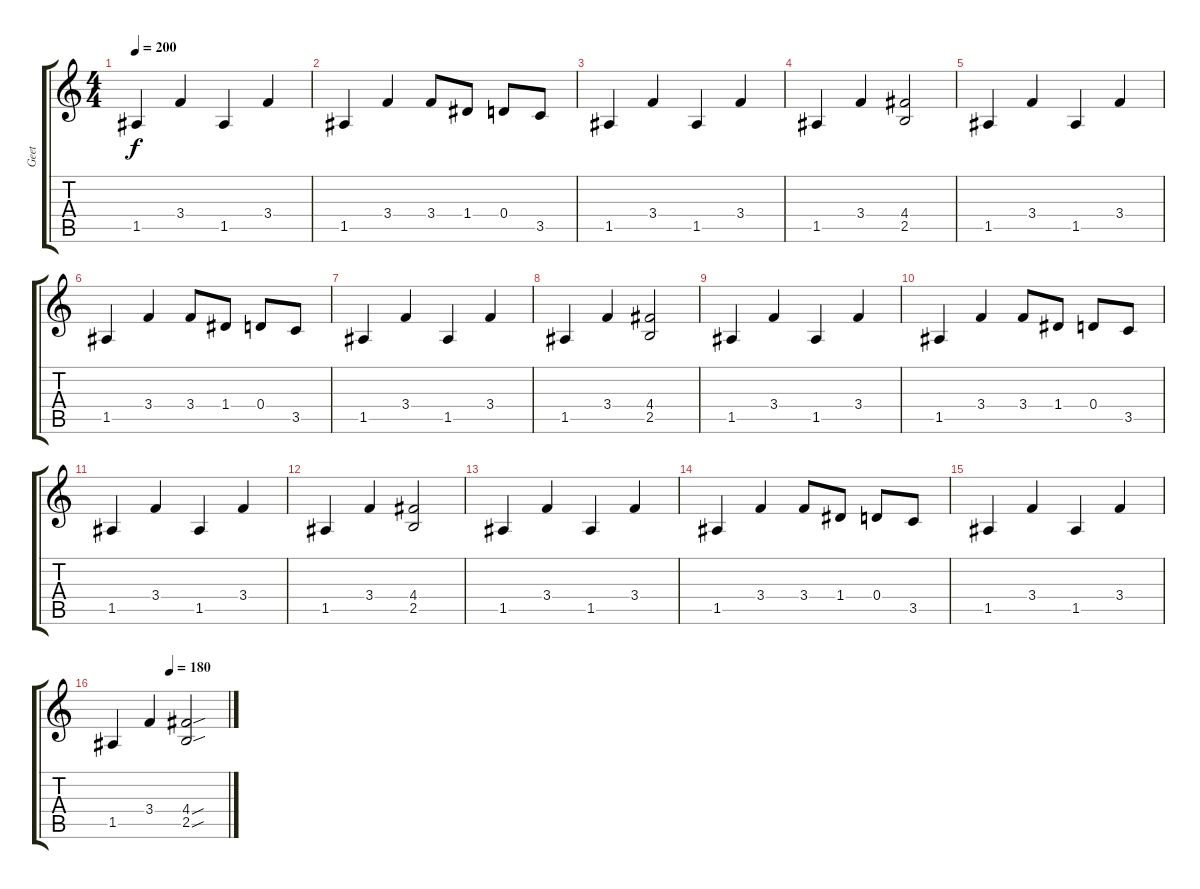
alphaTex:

\track ("Geet" "Geet") {instrument overdrivenguitar}
\staff {score tabs}
\tuning (E4 B3 G3 D3 A2 E2) {hide}
\ts (4 4)
\tempo 200
\clef g2
\ks c
1.5.4{dy f instrument overdrivenguitar} 3.4.4 1.5.4 3.4.4 |
1.5.4 3.4.4 3.4.8 1.4.8 0.4.8 3.5.8 |
1.5.4 3.4.4 1.5.4 3.4.4 |
1.5.4 3.4.4 (4.4 2.5).2 |
1.5.4 3.4.4 1.5.4 3.4.4 |
1.5.4 3.4.4 3.4.8 1.4.8 0.4.8 3.5.8 |
1.5.4 3.4.4 1.5.4 3.4.4 |
1.5.4 3.4.4 (4.4 2.5).2 |
1.5.4 3.4.4 1.5.4 3.4.4 |
1.5.4 3.4.4 3.4.8 1.4.8 0.4.8 3.5.8 |
1.5.4 3.4.4 1.5.4 3.4.4 |
1.5.4 3.4.4 (4.4 2.5).2 |
1.5.4 3.4.4 1.5.4 3.4.4 |
1.5.4 3.4.4 3.4.8 1.4.8 0.4.8 3.5.8 |
1.5.4 3.4.4 1.5.4 3.4.4 |
\tempo (180 0.5)
1.5.4 3.4.4 (4.4{sou} 2.5{sou}).2
